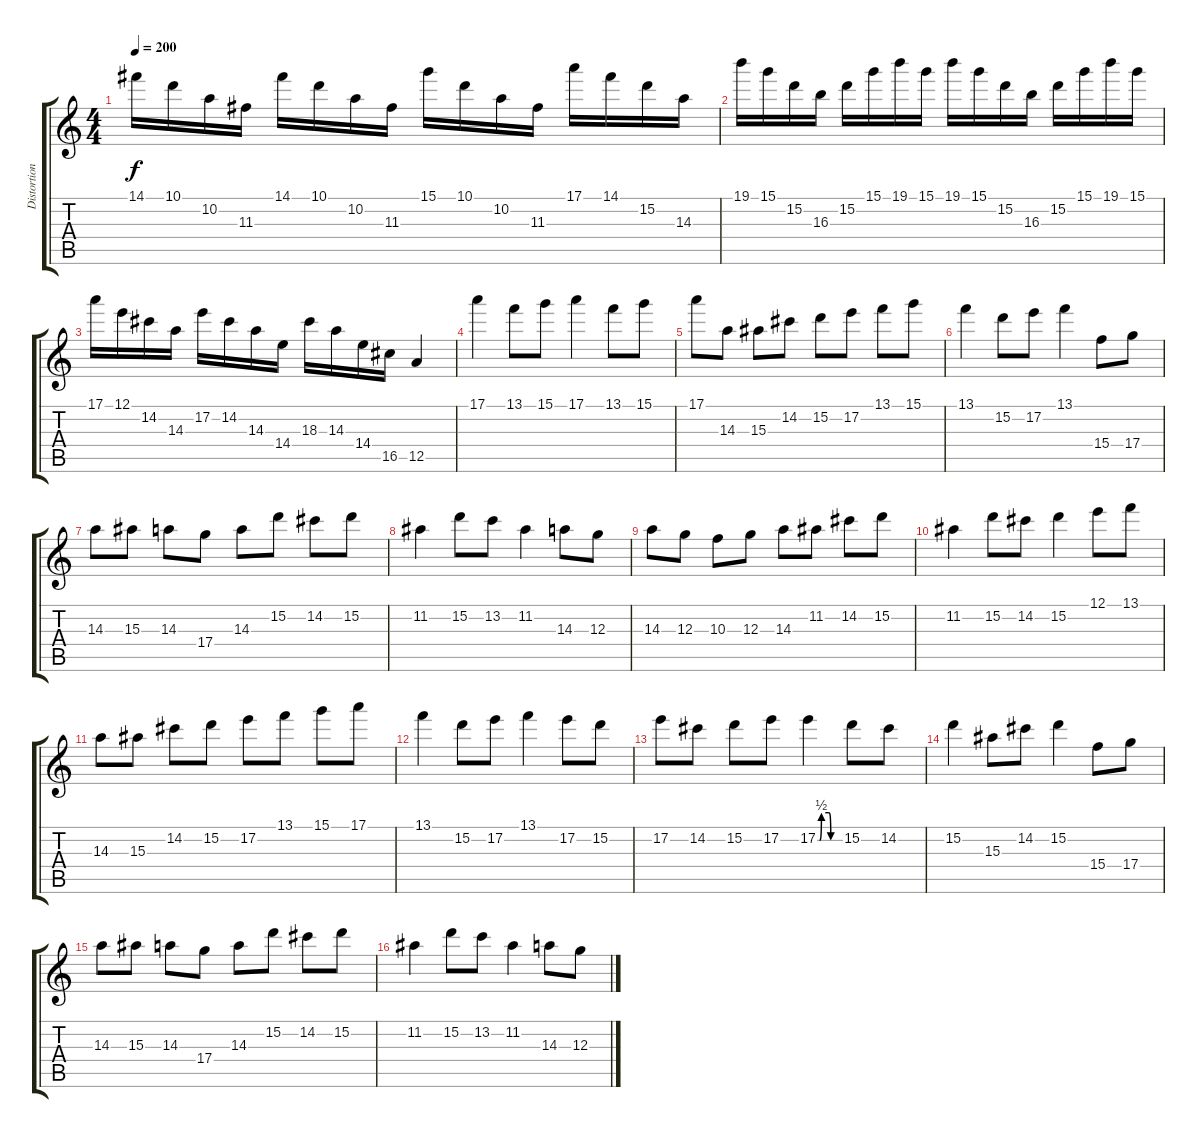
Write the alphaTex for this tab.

\track ("Distortion guitar" "Distortion") {instrument distortionguitar}
\staff {score tabs}
\tuning (E4 B3 G3 D3 A2 E2) {hide}
\ts (4 4)
\tempo 200
\clef g2
\ks c
14.1.16{dy f} 10.1.16 10.2.16 11.3.16 14.1.16 10.1.16 10.2.16 11.3.16 15.1.16 10.1.16 10.2.16 11.3.16 17.1.16 14.1.16 15.2.16 14.3.16 |
19.1.16 15.1.16 15.2.16 16.3.16 15.2.16 15.1.16 19.1.16 15.1.16 19.1.16 15.1.16 15.2.16 16.3.16 15.2.16 15.1.16 19.1.16 15.1.16 |
17.1.16 12.1.16 14.2.16 14.3.16 17.2.16 14.2.16 14.3.16 14.4.16 18.3.16 14.3.16 14.4.16 16.5.16 12.5.4 |
17.1.4 13.1.8 15.1.8 17.1.4 13.1.8 15.1.8 |
17.1.8 14.3.8 15.3.8 14.2.8 15.2.8 17.2.8 13.1.8 15.1.8 |
13.1.4 15.2.8 17.2.8 13.1.4 15.4.8 17.4.8 |
14.3.8 15.3.8 14.3.8 17.4.8 14.3.8 15.2.8 14.2.8 15.2.8 |
11.2.4 15.2.8 13.2.8 11.2.4 14.3.8 12.3.8 |
14.3.8 12.3.8 10.3.8 12.3.8 14.3.8 11.2.8 14.2.8 15.2.8 |
11.2.4 15.2.8 14.2.8 15.2.4 12.1.8 13.1.8 |
14.3.8 15.3.8 14.2.8 15.2.8 17.2.8 13.1.8 15.1.8 17.1.8 |
13.1.4 15.2.8 17.2.8 13.1.4 17.2.8 15.2.8 |
17.2.8 14.2.8 15.2.8 17.2.8 17.2{be (custom 0 0 5 0 10 2 30 2 35 0 60 0)}.4 15.2.8 14.2.8 |
15.2.4 15.3.8 14.2.8 15.2.4 15.4.8 17.4.8 |
14.3.8 15.3.8 14.3.8 17.4.8 14.3.8 15.2.8 14.2.8 15.2.8 |
11.2.4 15.2.8 13.2.8 11.2.4 14.3.8 12.3.8
